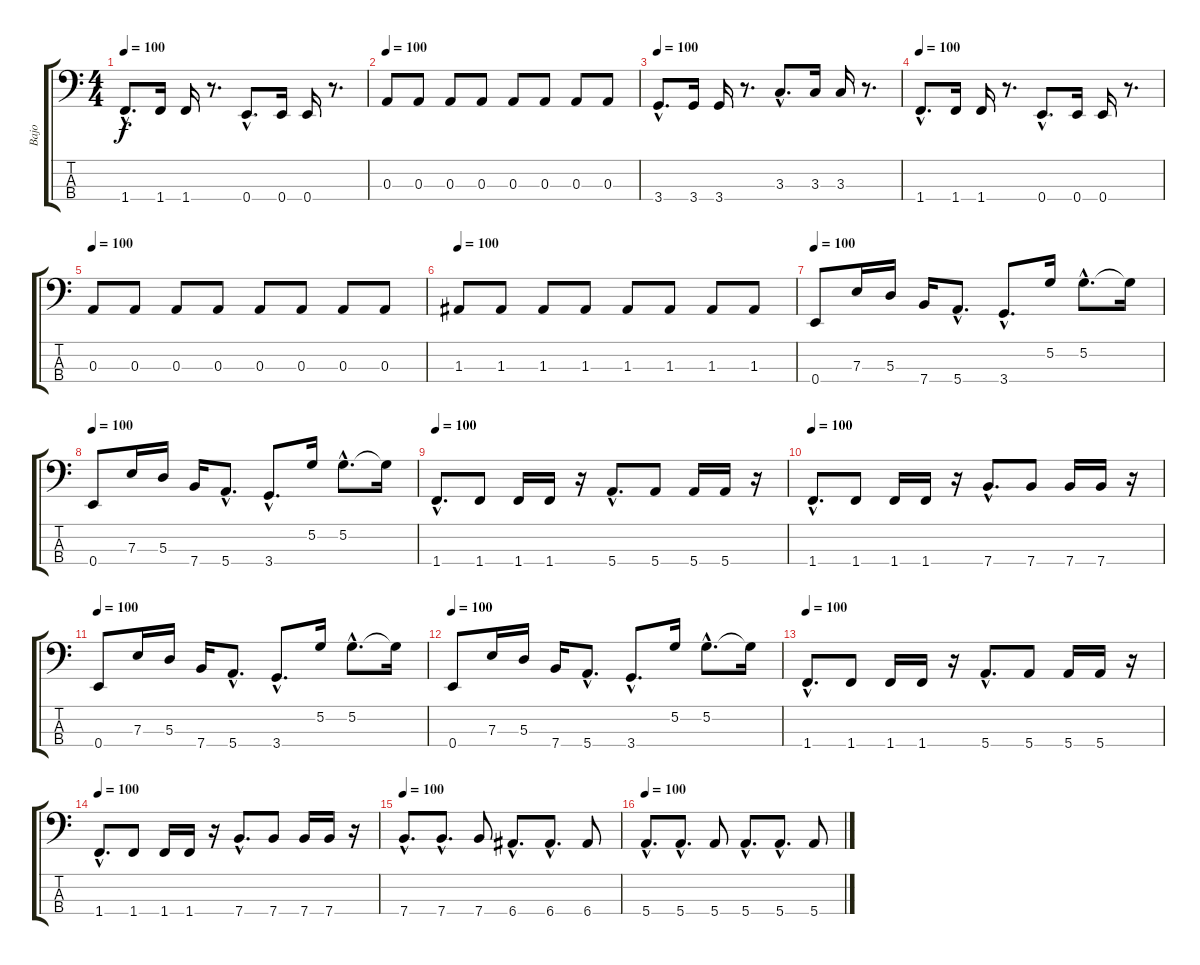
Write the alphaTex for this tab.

\track ("Bajo" "Bajo") {instrument electricbasspick}
\staff {score tabs}
\tuning (G2 D2 A1 E1) {hide}
\ts (4 4)
\tempo 100
\clef f4
\ks c
1.4{hac}.8{d dy f} 1.4.16 1.4.16 r.8{d} 0.4{hac}.8{d} 0.4.16 0.4.16 r.8{d} |
\tempo 100
0.3.8 0.3.8 0.3.8 0.3.8 0.3.8 0.3.8 0.3.8 0.3.8 |
\tempo 100
3.4{hac}.8{d} 3.4.16 3.4.16 r.8{d} 3.3{hac}.8{d} 3.3.16 3.3.16 r.8{d} |
\tempo 100
1.4{hac}.8{d} 1.4.16 1.4.16 r.8{d} 0.4{hac}.8{d} 0.4.16 0.4.16 r.8{d} |
\tempo 100
0.3.8 0.3.8 0.3.8 0.3.8 0.3.8 0.3.8 0.3.8 0.3.8 |
\tempo 100
1.3.8 1.3.8 1.3.8 1.3.8 1.3.8 1.3.8 1.3.8 1.3.8 |
\tempo 100
0.4.8 7.3.16 5.3.16 7.4.16 5.4{hac}.8{d} 3.4{hac}.8{d} 5.2.16 5.2{hac}.8{d} 5.2{t}.16 |
\tempo 100
0.4.8 7.3.16 5.3.16 7.4.16 5.4{hac}.8{d} 3.4{hac}.8{d} 5.2.16 5.2{hac}.8{d} 5.2{t}.16 |
\tempo 100
1.4{hac}.8{d} 1.4.8 1.4.16 1.4.16 r.16 5.4{hac}.8{d} 5.4.8 5.4.16 5.4.16 r.16 |
\tempo 100
1.4{hac}.8{d} 1.4.8 1.4.16 1.4.16 r.16 7.4{hac}.8{d} 7.4.8 7.4.16 7.4.16 r.16 |
\tempo 100
0.4.8 7.3.16 5.3.16 7.4.16 5.4{hac}.8{d} 3.4{hac}.8{d} 5.2.16 5.2{hac}.8{d} 5.2{t}.16 |
\tempo 100
0.4.8 7.3.16 5.3.16 7.4.16 5.4{hac}.8{d} 3.4{hac}.8{d} 5.2.16 5.2{hac}.8{d} 5.2{t}.16 |
\tempo 100
1.4{hac}.8{d} 1.4.8 1.4.16 1.4.16 r.16 5.4{hac}.8{d} 5.4.8 5.4.16 5.4.16 r.16 |
\tempo 100
1.4{hac}.8{d} 1.4.8 1.4.16 1.4.16 r.16 7.4{hac}.8{d} 7.4.8 7.4.16 7.4.16 r.16 |
\tempo 100
7.4{hac}.8{d} 7.4{hac}.8{d} 7.4.8 6.4{hac}.8{d} 6.4{hac}.8{d} 6.4.8 |
\tempo 100
5.4{hac}.8{d} 5.4{hac}.8{d} 5.4.8 5.4{hac}.8{d} 5.4{hac}.8{d} 5.4.8
